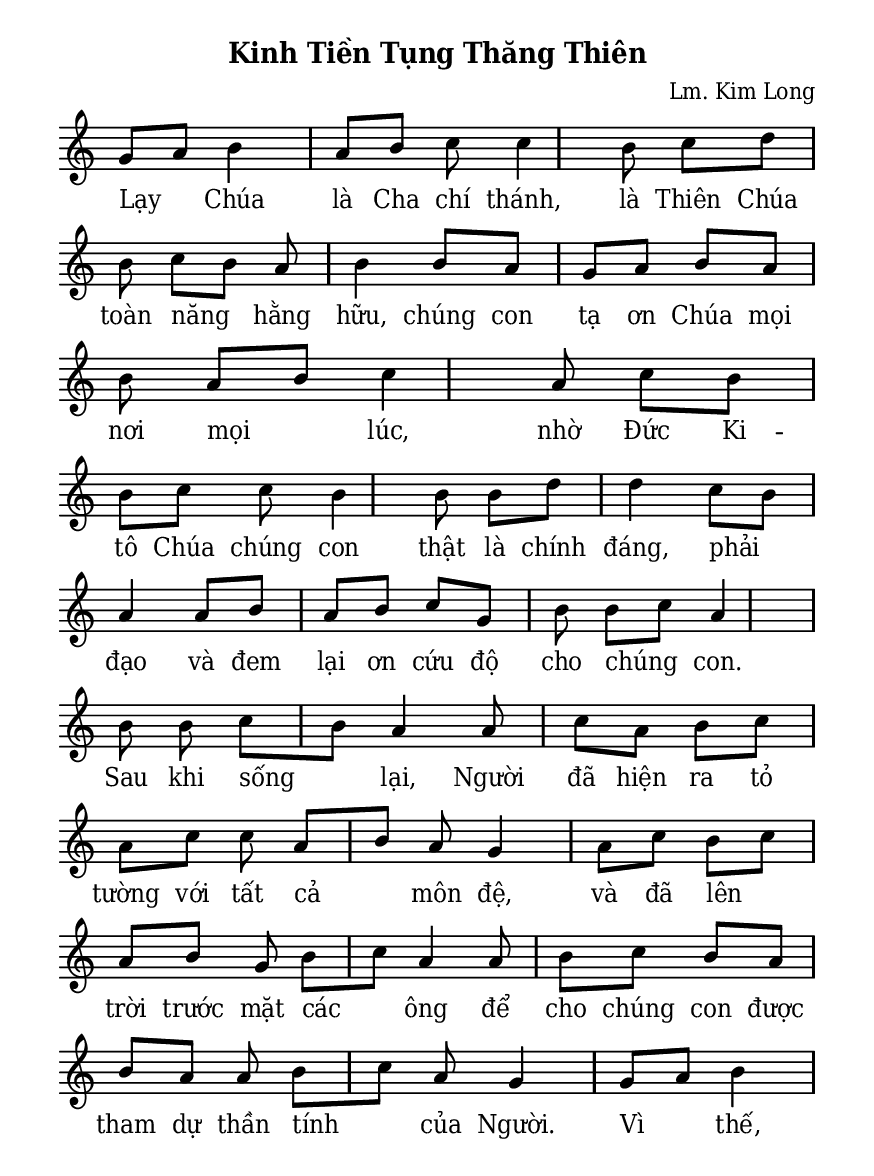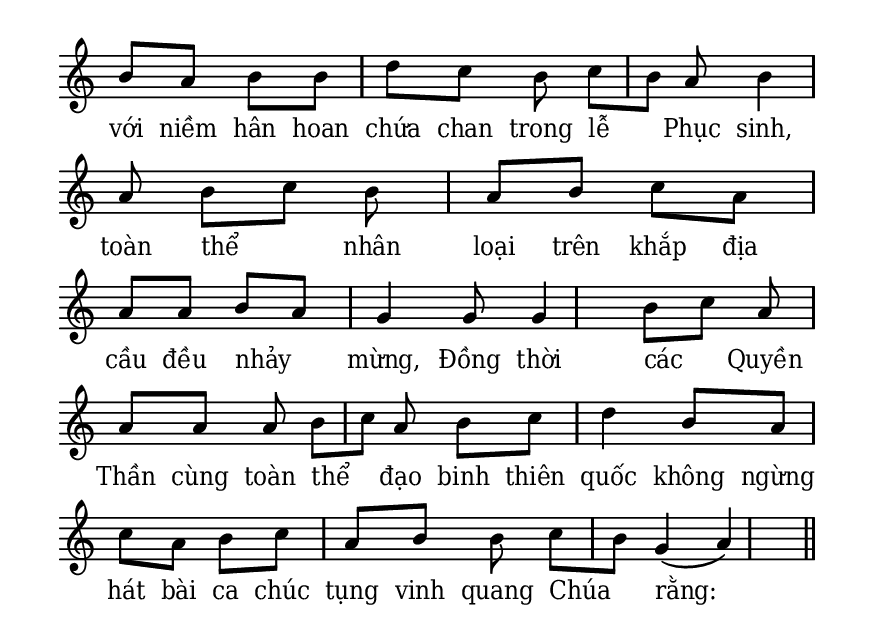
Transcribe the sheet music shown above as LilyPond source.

% Cài đặt chung\
\version "2.22.1"
\include "english.ly"
\include "gregorian.ly"

\header {
  subtitle = \markup { \huge \bold "Kinh Tiền Tụng Thăng Thiên" }
  composer = "Lm. Kim Long"
  %arranger = " "
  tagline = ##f
}

% Nhạc phiên khúc
nhacPhienKhucSop = \relative c'' {
  g8 \hide ([a]) b4 a8 b c c4 b8 c d b c \hide ([b]) a b4
  b8 a g a b a b a \hide ([b]) c4 a8 c b b c c b4
  b8 b d d4 c8 \hide ([b]) a4 a8 b a b c g b b \hide ([c]) a4 \bar "|"
  b8 b c \hide ([b]) a4 a8 c a b c a c c a \hide ([b]) a g4
  a8 c b \hide ([c]) a b g b \hide ([c]) a4 a8 b c b
  a b a a b \hide ([c]) a g4 \bar "|"
  g8 \hide ([a]) b4 b8 a b b
  d c b c \hide ([b]) a b4 a8 b \hide ([c]) b a b c a a
  a b \hide ([a]) g4 g8 g4 b8 \hide ([c]) a a a a b \hide ([c]) a b c
  d4 b8 a c a b c a b b c \hide ([b]) g4 (a) \bar "||"
}

% Lời phiên khúc
loiPhienKhucSop = \lyrics {
  Lạy Chúa là Cha chí thánh, là Thiên Chúa toàn năng hằng hữu,
  chúng con tạ ơn Chúa mọi nơi mọi lúc, nhờ Đức Ki -- tô Chúa chúng con
  thật là chính đáng, phải đạo và đem lại ơn cứu độ cho chúng con.
  Sau khi sống lại, Người đã hiện ra tỏ tường với tất cả môn đệ,
  và đã lên trời trước mặt các ông để cho chúng con được tham dự
  thần tính của Người.
  Vì thế, với niềm hân hoan chứa chan trong lễ Phục sinh,
  toàn thể nhân loại trên khắp địa cầu đều nhảy mừng,
  Đồng thời các Quyền Thần cùng toàn thể đạo binh thiên quốc
  không ngừng hát bài ca chúc tụng vinh quang Chúa rằng:
}

% Dàn trang
\paper {
  #(set-paper-size "a5")
  top-margin = 10\mm
  bottom-margin = 10\mm
  left-margin = 10\mm
  right-margin = 10\mm
  #(define fonts
	 (make-pango-font-tree "Deja Vu Serif Condensed"
	 		       "Deja Vu Serif Condensed"
			       "Deja Vu Serif Condensed"
			       (/ 20 20)))
  print-page-number = ##f
  %page-count = 1
}

TongNhip = {
  \key c \major \time 2/4
  \set Timing.beamExceptions = #'()
  \set Timing.baseMoment = #(ly:make-moment 1/4)
}

\score {
  \new ChoirStaff <<
    \new Staff \with {
      \remove "Time_signature_engraver"
    }
    <<
      \new Voice = "beSop" {
        \clef treble \TongNhip \nhacPhienKhucSop
      }
      \new Lyrics \lyricsto beSop \loiPhienKhucSop
    >>
  >>
  \layout {
    \override Staff.TimeSignature.transparent = ##t
    \override Lyrics.LyricSpace.minimum-distance = #1.5
    \override Score.BarNumber.break-visibility = ##(#f #f #f)
    \override Score.SpacingSpanner.uniform-stretching = ##t
    \override Score.SpacingSpanner.packed-spacing = ##f
    \set Score.defaultBarType = ""
    \set Score.barAlways = ##t
    ragged-last = ##f
    %indent = 10
  } 
}
